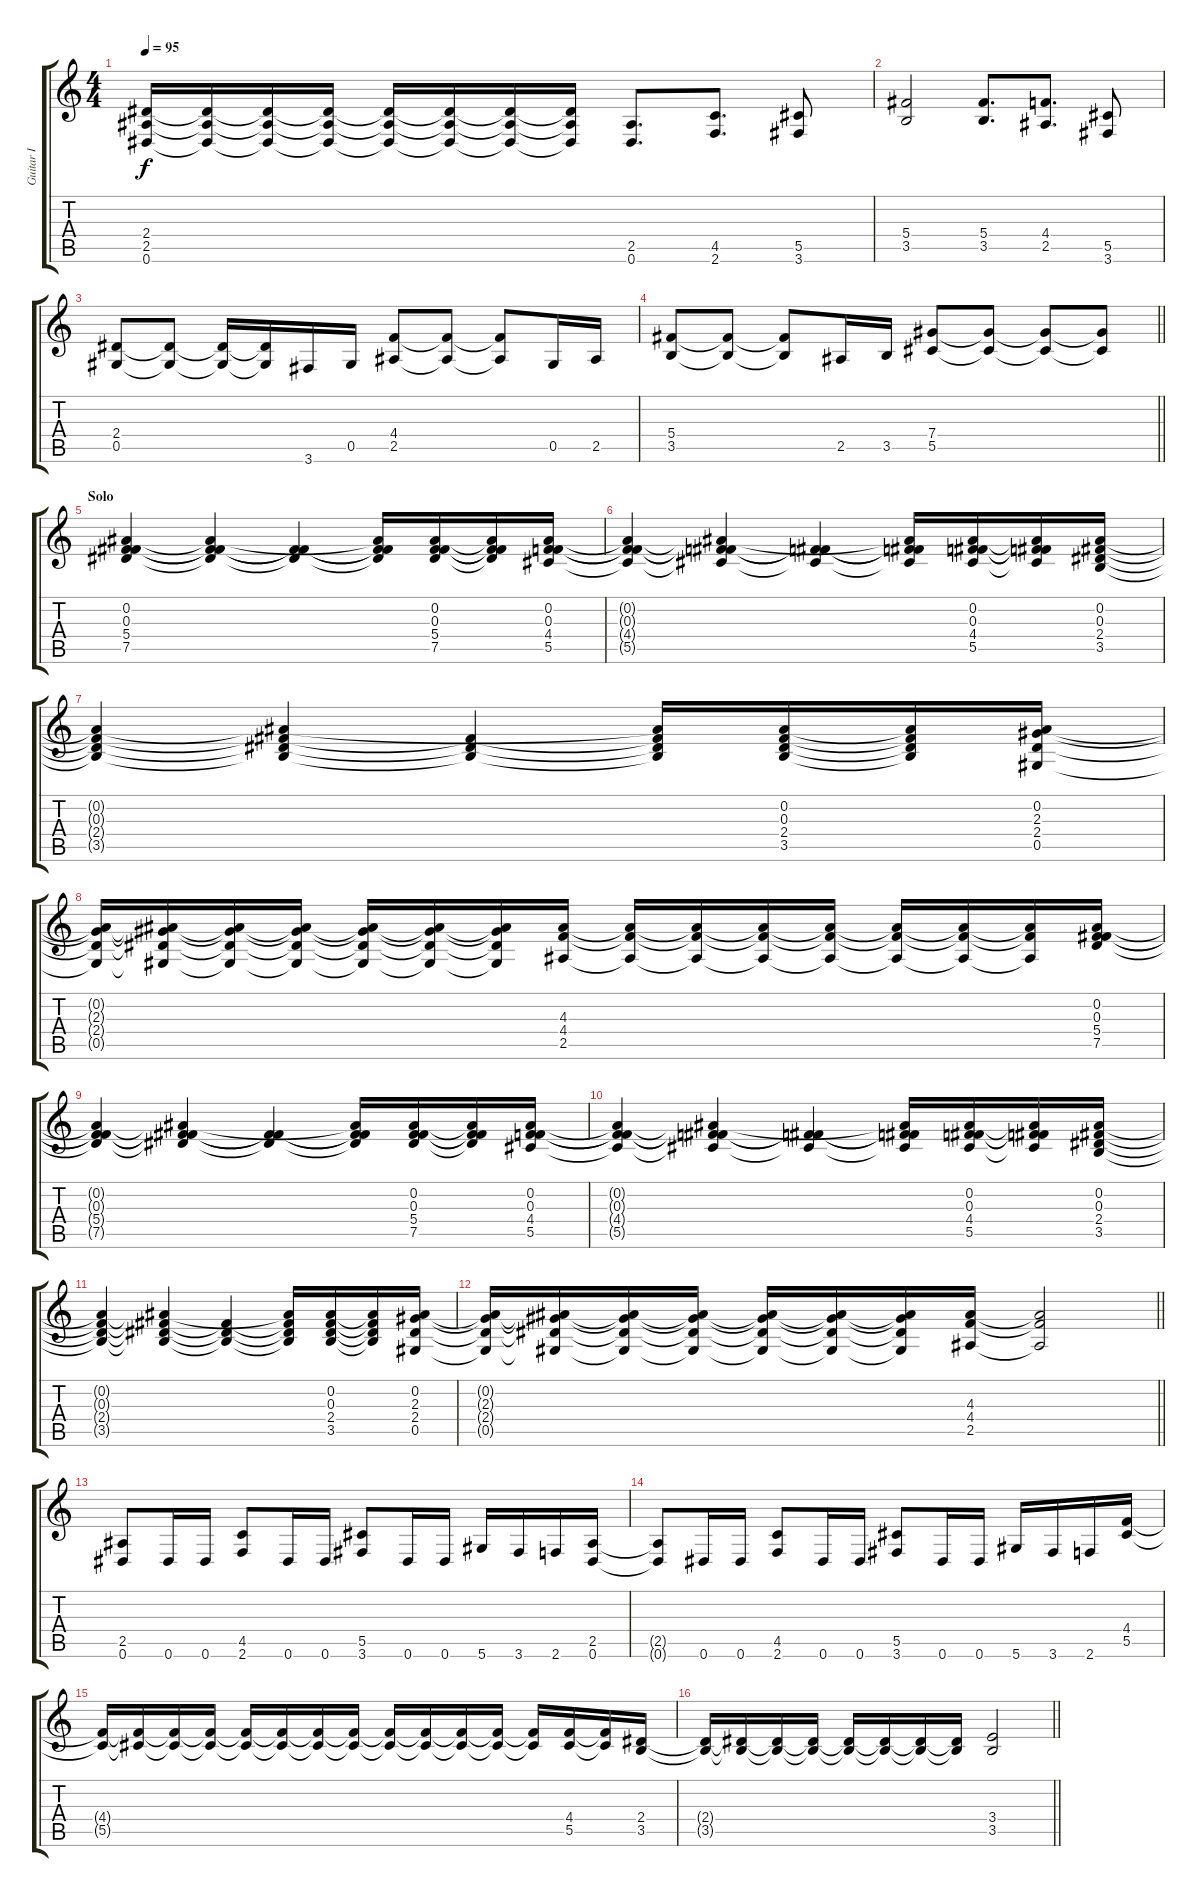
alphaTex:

\track ("Guitar I" "Guitar I") {instrument distortionguitar}
\staff {score tabs}
\tuning (Eb4 Bb3 Gb3 Db3 Ab2 Eb2) {hide}
\ts (4 4)
\tempo 95
\clef g2
\ks c
(2.4 2.5 0.6).16{dy f} (2.4{t} 2.5{t} 0.6{t}).16 (2.4{t} 2.5{t} 0.6{t}).16 (2.4{t} 2.5{t} 0.6{t}).16 (2.4{t} 2.5{t} 0.6{t}).16 (2.4{t} 2.5{t} 0.6{t}).16 (2.4{t} 2.5{t} 0.6{t}).16 (2.4{t} 2.5{t} 0.6{t}).16 (2.5 0.6).8{d} (4.5 2.6).8{d} (5.5 3.6).8 |
(5.4 3.5).2 (5.4 3.5).8{d} (4.4 2.5).8{d} (5.5 3.6).8 |
(2.4 0.5).8 (2.4{t} 0.5{t}).8 (2.4{t} 0.5{t}).16 (2.4{t} 0.5{t}).16 3.6.16 0.5.16 (4.4 2.5).8 (4.4{t} 2.5{t}).8 (4.4{t} 2.5{t}).8 0.5.16 2.5.16 |
\barLineRight lightlight
(5.4 3.5).8 (5.4{t} 3.5{t}).8 (5.4{t} 3.5{t}).8 2.5.16 3.5.16 (7.4 5.5).8 (7.4{t} 5.5{t}).8 (7.4{t} 5.5{t}).8 (7.4{t} 5.5{t}).8 |
\section ("" "Solo")
(0.2 0.3 5.4 7.5).4 (0.2{t} 0.3{t} 5.4{t} 7.5{t}).4 (0.3{t} 5.4{t} 7.5{t}).4 (0.2{t} 0.3{t} 5.4{t} 7.5{t}).16 (0.2 0.3 5.4 7.5).16 (0.2{t} 0.3{t} 5.4{t} 7.5{t}).16 (0.2 0.3 4.4 5.5).16 |
(0.2{t} 0.3{t} 4.4{t} 5.5{t}).4 (0.2{t} 0.3{t} 4.4{t} 5.5{t}).4 (0.3{t} 4.4{t} 5.5{t}).4 (0.2{t} 0.3{t} 4.4{t} 5.5{t}).16 (0.2 0.3 4.4 5.5).16 (0.2{t} 0.3{t} 4.4{t} 5.5{t}).16 (0.2 0.3 2.4 3.5).16 |
(0.2{t} 0.3{t} 2.4{t} 3.5{t}).4 (0.2{t} 0.3{t} 2.4{t} 3.5{t}).4 (0.3{t} 2.4{t} 3.5{t}).4 (0.2{t} 0.3{t} 2.4{t} 3.5{t}).16 (0.2 0.3 2.4 3.5).16 (0.2{t} 0.3{t} 2.4{t} 3.5{t}).16 (0.2 2.3 2.4 0.5).16 |
(0.2{t} 2.3{t} 2.4{t} 0.5{t}).16 (0.2{t} 2.3{t} 2.4{t} 0.5{t}).16 (0.2{t} 2.3{t} 2.4{t} 0.5{t}).16 (0.2{t} 2.3{t} 2.4{t} 0.5{t}).16 (0.2{t} 2.3{t} 2.4{t} 0.5{t}).16 (0.2{t} 2.3{t} 2.4{t} 0.5{t}).16 (0.2{t} 2.3{t} 2.4{t} 0.5{t}).16 (4.3 4.4 2.5).16 (4.3{t} 4.4{t} 2.5{t}).16 (4.3{t} 4.4{t} 2.5{t}).16 (4.3{t} 4.4{t} 2.5{t}).16 (4.3{t} 4.4{t} 2.5{t}).16 (4.3{t} 4.4{t} 2.5{t}).16 (4.3{t} 4.4{t} 2.5{t}).16 (4.3{t} 4.4{t} 2.5{t}).16 (0.2 0.3 5.4 7.5).16 |
(0.2{t} 0.3{t} 5.4{t} 7.5{t}).4 (0.2{t} 0.3{t} 5.4{t} 7.5{t}).4 (0.3{t} 5.4{t} 7.5{t}).4 (0.2{t} 0.3{t} 5.4{t} 7.5{t}).16 (0.2 0.3 5.4 7.5).16 (0.2{t} 0.3{t} 5.4{t} 7.5{t}).16 (0.2 0.3 4.4 5.5).16 |
(0.2{t} 0.3{t} 4.4{t} 5.5{t}).4 (0.2{t} 0.3{t} 4.4{t} 5.5{t}).4 (0.3{t} 4.4{t} 5.5{t}).4 (0.2{t} 0.3{t} 4.4{t} 5.5{t}).16 (0.2 0.3 4.4 5.5).16 (0.2{t} 0.3{t} 4.4{t} 5.5{t}).16 (0.2 0.3 2.4 3.5).16 |
(0.2{t} 0.3{t} 2.4{t} 3.5{t}).4 (0.2{t} 0.3{t} 2.4{t} 3.5{t}).4 (0.3{t} 2.4{t} 3.5{t}).4 (0.2{t} 0.3{t} 2.4{t} 3.5{t}).16 (0.2 0.3 2.4 3.5).16 (0.2{t} 0.3{t} 2.4{t} 3.5{t}).16 (0.2 2.3 2.4 0.5).16 |
\barLineRight lightlight
(0.2{t} 2.3{t} 2.4{t} 0.5{t}).16 (0.2{t} 2.3{t} 2.4{t} 0.5{t}).16 (0.2{t} 2.3{t} 2.4{t} 0.5{t}).16 (0.2{t} 2.3{t} 2.4{t} 0.5{t}).16 (0.2{t} 2.3{t} 2.4{t} 0.5{t}).16 (0.2{t} 2.3{t} 2.4{t} 0.5{t}).16 (0.2{t} 2.3{t} 2.4{t} 0.5{t}).16 (4.3 4.4 2.5).16 (4.3{t} 4.4{t} 2.5{t}).2 |
(2.5 0.6).8 0.6.16 0.6.16 (4.5 2.6).8 0.6.16 0.6.16 (5.5 3.6).8 0.6.16 0.6.16 5.6.16 3.6.16 2.6.16 (2.5 0.6).16 |
(2.5{t} 0.6{t}).8 0.6.16 0.6.16 (4.5 2.6).8 0.6.16 0.6.16 (5.5 3.6).8 0.6.16 0.6.16 5.6.16 3.6.16 2.6.16 (4.4 5.5).16 |
(4.4{t} 5.5{t}).16 (4.4{t} 5.5{t}).16 (4.4{t} 5.5{t}).16 (4.4{t} 5.5{t}).16 (4.4{t} 5.5{t}).16 (4.4{t} 5.5{t}).16 (4.4{t} 5.5{t}).16 (4.4{t} 5.5{t}).16 (4.4{t} 5.5{t}).16 (4.4{t} 5.5{t}).16 (4.4{t} 5.5{t}).16 (4.4{t} 5.5{t}).16 (4.4{t} 5.5{t}).16 (4.4 5.5).16 (4.4{t} 5.5{t}).16 (2.4 3.5).16 |
\barLineRight lightlight
(2.4{t} 3.5{t}).16 (2.4{t} 3.5{t}).16 (2.4{t} 3.5{t}).16 (2.4{t} 3.5{t}).16 (2.4{t} 3.5{t}).16 (2.4{t} 3.5{t}).16 (2.4{t} 3.5{t}).16 (2.4{t} 3.5{t}).16 (3.4 3.5).2
